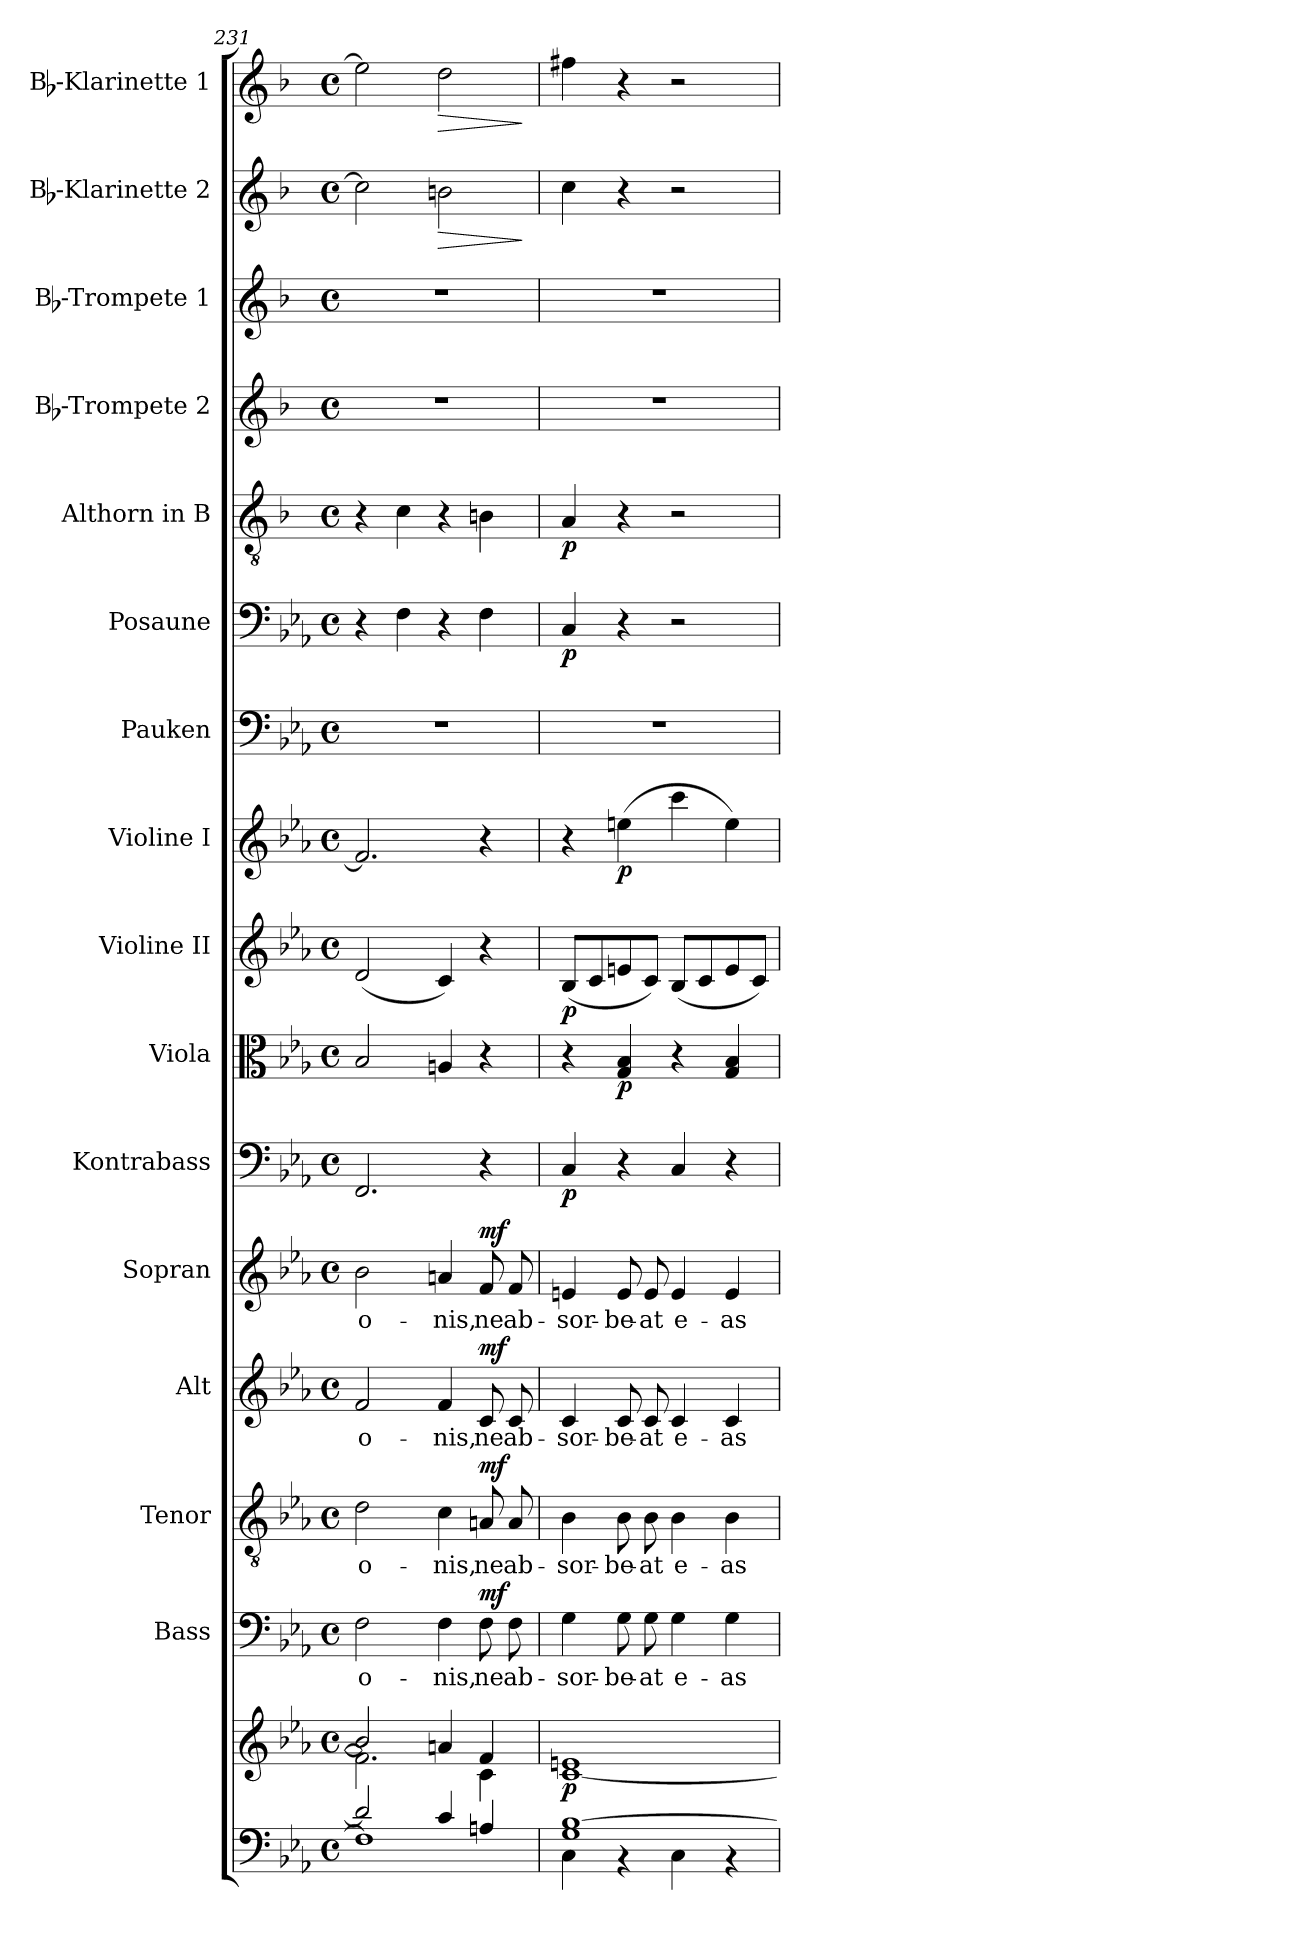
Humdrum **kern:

**kern	**kern	**dynam	**kern	**text	**dynam	**kern	**text	**dynam	**kern	**text	**dynam	**kern	**text	**dynam	**kern	**dynam	**kern	**dynam	**kern	**dynam	**kern	**dynam	**kern	**kern	**dynam	**kern	**dynam	**kern	**kern	**kern	**dynam	**kern	**dynam
*part16	*part16	*part16	*part15	*part15	*part15	*part14	*part14	*part14	*part13	*part13	*part13	*part12	*part12	*part12	*part11	*part11	*part10	*part10	*part9	*part9	*part8	*part8	*part7	*part6	*part6	*part5	*part5	*part4	*part3	*part2	*part2	*part1	*part1
*staff17	*staff16	*staff16/17	*staff15	*staff15	*staff15	*staff14	*staff14	*staff14	*staff13	*staff13	*staff13	*staff12	*staff12	*staff12	*staff11	*staff11	*staff10	*staff10	*staff9	*staff9	*staff8	*staff8	*staff7	*staff6	*staff6	*staff5	*staff5	*staff4	*staff3	*staff2	*staff2	*staff1	*staff1
*	*	*	*I"Bass	*	*	*I"Tenor	*	*	*I"Alt	*	*	*I"Sopran	*	*	*I"Kontrabass	*	*I"Viola	*	*I"Violine II	*	*I"Violine I	*	*I"Pauken	*I"Posaune	*	*I"Althorn in B	*	*I"Bb-Trompete 2	*I"Bb-Trompete 1	*I"Bb-Klarinette 2	*	*I"Bb-Klarinette 1	*
*	*	*	*I'B.	*	*	*I'T.	*	*	*I'A.	*	*	*I'S.	*	*	*I'Kb.	*	*I'Vla.	*	*I'Vl. II	*	*I'Vl. I	*	*I'Pk.	*I'Pos.	*	*	*	*I'Bb Trp. 2	*I'Bb Trp. 1	*I'Bb Kl. 2	*	*I'Bb Kl. 1	*
*clefF4	*clefG2	*	*clefF4	*	*	*clefGv2	*	*	*clefG2	*	*	*clefG2	*	*	*clefF4	*	*clefC3	*	*clefG2	*	*clefG2	*	*clefF4	*clefF4	*	*clefGv2	*	*clefG2	*clefG2	*clefG2	*	*clefG2	*
*	*	*	*	*	*	*	*	*	*	*	*	*	*	*	*ITrd7c12	*	*	*	*	*	*	*	*	*	*	*ITrd1c2	*	*ITrd1c2	*ITrd1c2	*ITrd1c2	*	*ITrd1c2	*
*k[b-e-a-]	*k[b-e-a-]	*	*k[b-e-a-]	*	*	*k[b-e-a-]	*	*	*k[b-e-a-]	*	*	*k[b-e-a-]	*	*	*k[b-e-a-]	*	*k[b-e-a-]	*	*k[b-e-a-]	*	*k[b-e-a-]	*	*k[b-e-a-]	*k[b-e-a-]	*	*k[b-e-a-]	*	*k[b-e-a-]	*k[b-e-a-]	*k[b-e-a-]	*	*k[b-e-a-]	*
*E-:	*E-:	*	*E-:	*	*	*E-:	*	*	*E-:	*	*	*E-:	*	*	*E-:	*	*E-:	*	*E-:	*	*E-:	*	*E-:	*E-:	*	*E-:	*	*E-:	*E-:	*E-:	*	*E-:	*
*M4/4	*M4/4	*	*M4/4	*	*	*M4/4	*	*	*M4/4	*	*	*M4/4	*	*	*M4/4	*	*M4/4	*	*M4/4	*	*M4/4	*	*M4/4	*M4/4	*	*M4/4	*	*M4/4	*M4/4	*M4/4	*	*M4/4	*
*met(c)	*met(c)	*	*met(c)	*	*	*met(c)	*	*	*met(c)	*	*	*met(c)	*	*	*met(c)	*	*met(c)	*	*met(c)	*	*met(c)	*	*met(c)	*met(c)	*	*met(c)	*	*met(c)	*met(c)	*met(c)	*	*met(c)	*
=231	=231	=231	=231	=231	=231	=231	=231	=231	=231	=231	=231	=231	=231	=231	=231	=231	=231	=231	=231	=231	=231	=231	=231	=231	=231	=231	=231	=231	=231	=231	=231	=231	=231
*^	*^	*	*	*	*	*	*	*	*	*	*	*	*	*	*	*	*	*	*	*	*	*	*	*	*	*	*	*	*	*	*	*	*
!	!	!	!	!	!	!LO:LY:b	!	!	!LO:LY:b	!	!	!LO:LY:b	!	!	!LO:LY:b	!	!	!	!	!	!	!	!	!	!	!	!	!	!	!	!	!	!	!	!
2d/]	1F]	2b-/]	2.f\]	.	2F\	-o-	.	2d\	-o-	.	2f/	-o-	.	2b-\	-o-	.	2.FFF/	.	2B-/	.	(<2d/	.	2.f/]	.	1r	4r	.	4r	.	1r	1r	2b-\]	.	2dd\]	.
.	.	.	.	.	.	.	.	.	.	.	.	.	.	.	.	.	.	.	.	.	.	.	.	.	.	4F\	.	4B-\	.	.	.	.	.	.	.
!	!	!	!	!	!	!LO:LY:b	!	!	!LO:LY:b	!	!	!LO:LY:b	!	!	!LO:LY:b	!	!	!	!	!	!	!	!	!	!	!	!	!	!	!	!	!	!LO:HP:b	!	!LO:HP:b
4c/	.	4an/	.	.	4F\	-nis,	.	4c\	-nis,	.	4f/	-nis,	.	4an/	-nis,	.	.	.	4An/	.	4c/)	.	.	.	.	4r	.	4r	.	.	.	2an\	>	2cc\	>
!	!	!	!	!	!	!LO:LY:b	!LO:DY:a	!	!LO:LY:b	!LO:DY:a	!	!LO:LY:b	!LO:DY:a	!	!LO:LY:b	!LO:DY:a	!	!	!	!	!	!	!	!	!	!	!	!	!	!	!	!	!	!	!
4An/	.	4f/	4c\	.	8F\	ne	mf	8An/	ne	mf	8c/	ne	mf	8f/	ne	mf	4r	.	4r	.	4r	.	4r	.	.	4F\	.	4An\	.	.	.	.	.	.	.
!	!	!	!	!	!	!LO:LY:b	!	!	!LO:LY:b	!	!	!LO:LY:b	!	!	!LO:LY:b	!	!	!	!	!	!	!	!	!	!	!	!	!	!	!	!	!	!	!	!
.	.	.	.	.	8F\	ab-	.	8A/	ab-	.	8c/	ab-	.	8f/	ab-	.	.	.	.	.	.	.	.	.	.	.	.	.	.	.	.	.	.	.	.
*v	*v	*	*	*	*	*	*	*	*	*	*	*	*	*	*	*	*	*	*	*	*	*	*	*	*	*	*	*	*	*	*	*	*	*	*
*	*v	*v	*	*	*	*	*	*	*	*	*	*	*	*	*	*	*	*	*	*	*	*	*	*	*	*	*	*	*	*	*	*	*	*
.	.	.	.	.	.	.	.	.	.	.	.	.	.	.	.	.	.	.	.	.	.	.	.	.	.	.	.	.	.	.	]	.	]
=232	=232	=232	=232	=232	=232	=232	=232	=232	=232	=232	=232	=232	=232	=232	=232	=232	=232	=232	=232	=232	=232	=232	=232	=232	=232	=232	=232	=232	=232	=232	=232	=232	=232
*^	*^	*	*	*	*	*	*	*	*	*	*	*	*	*	*	*	*	*	*	*	*	*	*	*	*	*	*	*	*	*	*	*	*
!	!	!	!	!LO:DY:b	!	!LO:LY:b	!	!	!LO:LY:b	!	!	!LO:LY:b	!	!	!LO:LY:b	!	!	!LO:DY:b	!	!	!	!LO:DY:b	!	!	!	!	!LO:DY:b	!	!LO:DY:b	!	!	!	!	!	!
1G [>1B-	4C\	1en	[<1c	p	4G\	-sor-	.	4B-\	-sor-	.	4c/	-sor-	.	4en/	-sor-	.	4CC/	p	4r	.	(<8B-/L	p	4r	.	1r	4C/	p	4G/	p	1r	1r	4b-\	.	4een\	.
.	.	.	.	.	.	.	.	.	.	.	.	.	.	.	.	.	.	.	.	.	8c/	.	.	.	.	.	.	.	.	.	.	.	.	.	.
!	!	!	!	!	!	!LO:LY:b	!	!	!LO:LY:b	!	!	!LO:LY:b	!	!	!LO:LY:b	!	!	!	!	!LO:DY:b	!	!	!	!LO:DY:b	!	!	!	!	!	!	!	!	!	!	!
.	4rAA	.	.	.	8G\	-be-	.	8B-\	-be-	.	8c/	-be-	.	8e/	-be-	.	4r	.	4G/ 4B-/	p	8en/	.	(>4een\	p	.	4r	.	4r	.	.	.	4r	.	4r	.
!	!	!	!	!	!	!LO:LY:b	!	!	!LO:LY:b	!	!	!LO:LY:b	!	!	!LO:LY:b	!	!	!	!	!	!	!	!	!	!	!	!	!	!	!	!	!	!	!	!
.	.	.	.	.	8G\	-at	.	8B-\	-at	.	8c/	-at	.	8e/	-at	.	.	.	.	.	8c/J)	.	.	.	.	.	.	.	.	.	.	.	.	.	.
!	!	!	!	!	!	!LO:LY:b	!	!	!LO:LY:b	!	!	!LO:LY:b	!	!	!LO:LY:b	!	!	!	!	!	!	!	!	!	!	!	!	!	!	!	!	!	!	!	!
.	4C\	.	.	.	4G\	e-	.	4B-\	e-	.	4c/	e-	.	4e/	e-	.	4CC/	.	4r	.	(<8B-/L	.	4ccc\	.	.	2r	.	2r	.	.	.	2r	.	2r	.
.	.	.	.	.	.	.	.	.	.	.	.	.	.	.	.	.	.	.	.	.	8c/	.	.	.	.	.	.	.	.	.	.	.	.	.	.
!	!	!	!	!	!	!LO:LY:b	!	!	!LO:LY:b	!	!	!LO:LY:b	!	!	!LO:LY:b	!	!	!	!	!	!	!	!	!	!	!	!	!	!	!	!	!	!	!	!
.	4rBB	.	.	.	4G\	-as	.	4B-\	-as	.	4c/	-as	.	4e/	-as	.	4r	.	4G/ 4B-/	.	8e/	.	4ee\)	.	.	.	.	.	.	.	.	.	.	.	.
.	.	.	.	.	.	.	.	.	.	.	.	.	.	.	.	.	.	.	.	.	8c/J)	.	.	.	.	.	.	.	.	.	.	.	.	.	.
*v	*v	*	*	*	*	*	*	*	*	*	*	*	*	*	*	*	*	*	*	*	*	*	*	*	*	*	*	*	*	*	*	*	*	*	*
*	*v	*v	*	*	*	*	*	*	*	*	*	*	*	*	*	*	*	*	*	*	*	*	*	*	*	*	*	*	*	*	*	*	*	*
=	=	=	=	=	=	=	=	=	=	=	=	=	=	=	=	=	=	=	=	=	=	=	=	=	=	=	=	=	=	=	=	=	=
*-	*-	*-	*-	*-	*-	*-	*-	*-	*-	*-	*-	*-	*-	*-	*-	*-	*-	*-	*-	*-	*-	*-	*-	*-	*-	*-	*-	*-	*-	*-	*-	*-	*-
